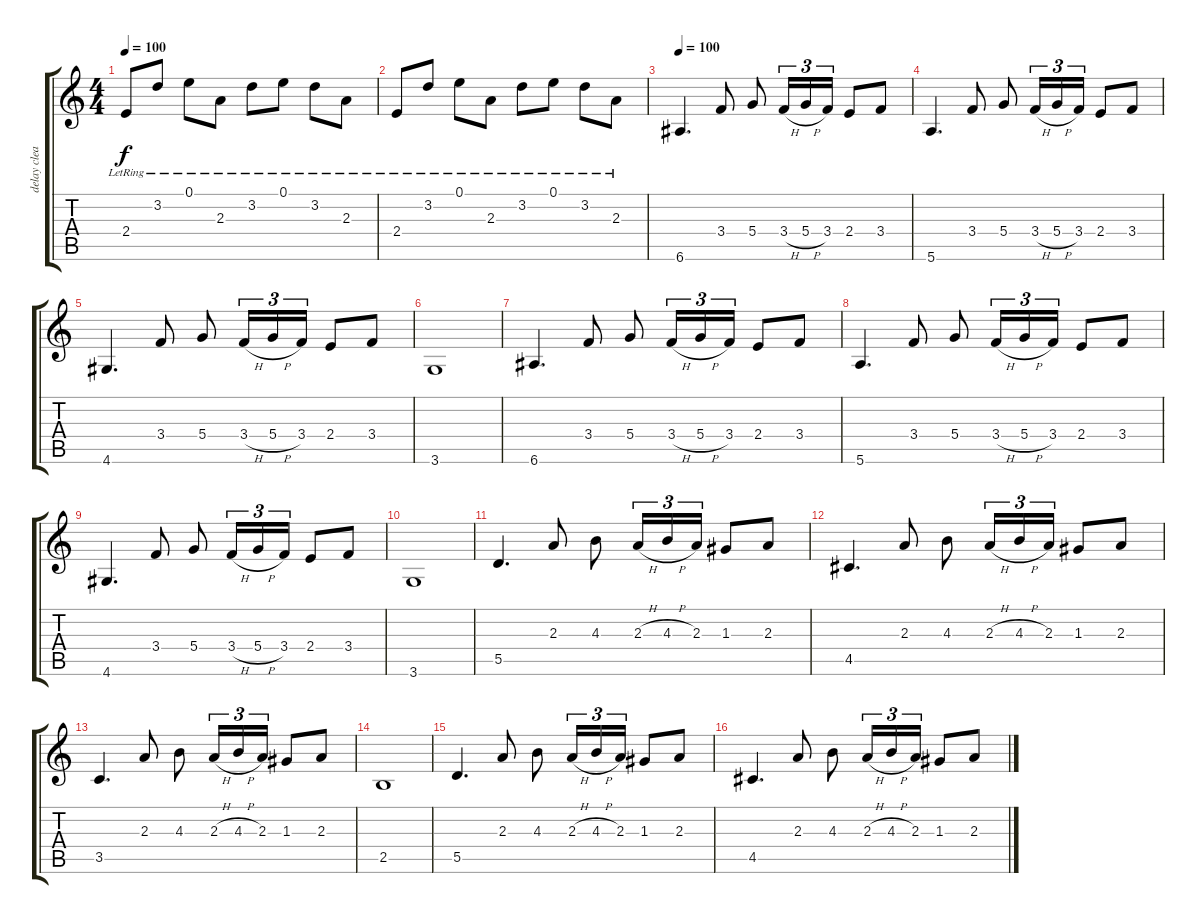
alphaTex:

\track ("delay clean" "delay clea") {instrument electricguitarclean}
\staff {score tabs}
\tuning (E4 B3 G3 D3 A2 E2) {hide}
\ts (4 4)
\tempo 100
\clef g2
\ks c
2.4{lr}.8{dy f} 3.2{lr}.8 0.1{lr}.8 2.3{lr}.8 3.2{lr}.8 0.1{lr}.8 3.2{lr}.8 2.3{lr}.8 |
2.4{lr}.8 3.2{lr}.8 0.1{lr}.8 2.3{lr}.8 3.2{lr}.8 0.1{lr}.8 3.2{lr}.8 2.3{lr}.8 |
\tempo 100
6.6.4{d volume 13 balance 8 instrument overdrivenguitar} 3.4.8 5.4.8 3.4{h}.16{tu (3 2)} 5.4{h}.16{tu (3 2)} 3.4.16{tu (3 2)} 2.4.8 3.4.8 |
5.6.4{d} 3.4.8 5.4.8 3.4{h}.16{tu (3 2)} 5.4{h}.16{tu (3 2)} 3.4.16{tu (3 2)} 2.4.8 3.4.8 |
4.6.4{d} 3.4.8 5.4.8 3.4{h}.16{tu (3 2)} 5.4{h}.16{tu (3 2)} 3.4.16{tu (3 2)} 2.4.8 3.4.8 |
3.6.1 |
6.6.4{d} 3.4.8 5.4.8 3.4{h}.16{tu (3 2)} 5.4{h}.16{tu (3 2)} 3.4.16{tu (3 2)} 2.4.8 3.4.8 |
5.6.4{d} 3.4.8 5.4.8 3.4{h}.16{tu (3 2)} 5.4{h}.16{tu (3 2)} 3.4.16{tu (3 2)} 2.4.8 3.4.8 |
4.6.4{d} 3.4.8 5.4.8 3.4{h}.16{tu (3 2)} 5.4{h}.16{tu (3 2)} 3.4.16{tu (3 2)} 2.4.8 3.4.8 |
3.6.1 |
5.5.4{d} 2.3.8 4.3.8 2.3{h}.16{tu (3 2)} 4.3{h}.16{tu (3 2)} 2.3.16{tu (3 2)} 1.3.8 2.3.8 |
4.5.4{d} 2.3.8 4.3.8 2.3{h}.16{tu (3 2)} 4.3{h}.16{tu (3 2)} 2.3.16{tu (3 2)} 1.3.8 2.3.8 |
3.5.4{d} 2.3.8 4.3.8 2.3{h}.16{tu (3 2)} 4.3{h}.16{tu (3 2)} 2.3.16{tu (3 2)} 1.3.8 2.3.8 |
2.5.1 |
5.5.4{d} 2.3.8 4.3.8 2.3{h}.16{tu (3 2)} 4.3{h}.16{tu (3 2)} 2.3.16{tu (3 2)} 1.3.8 2.3.8 |
4.5.4{d} 2.3.8 4.3.8 2.3{h}.16{tu (3 2)} 4.3{h}.16{tu (3 2)} 2.3.16{tu (3 2)} 1.3.8 2.3.8
